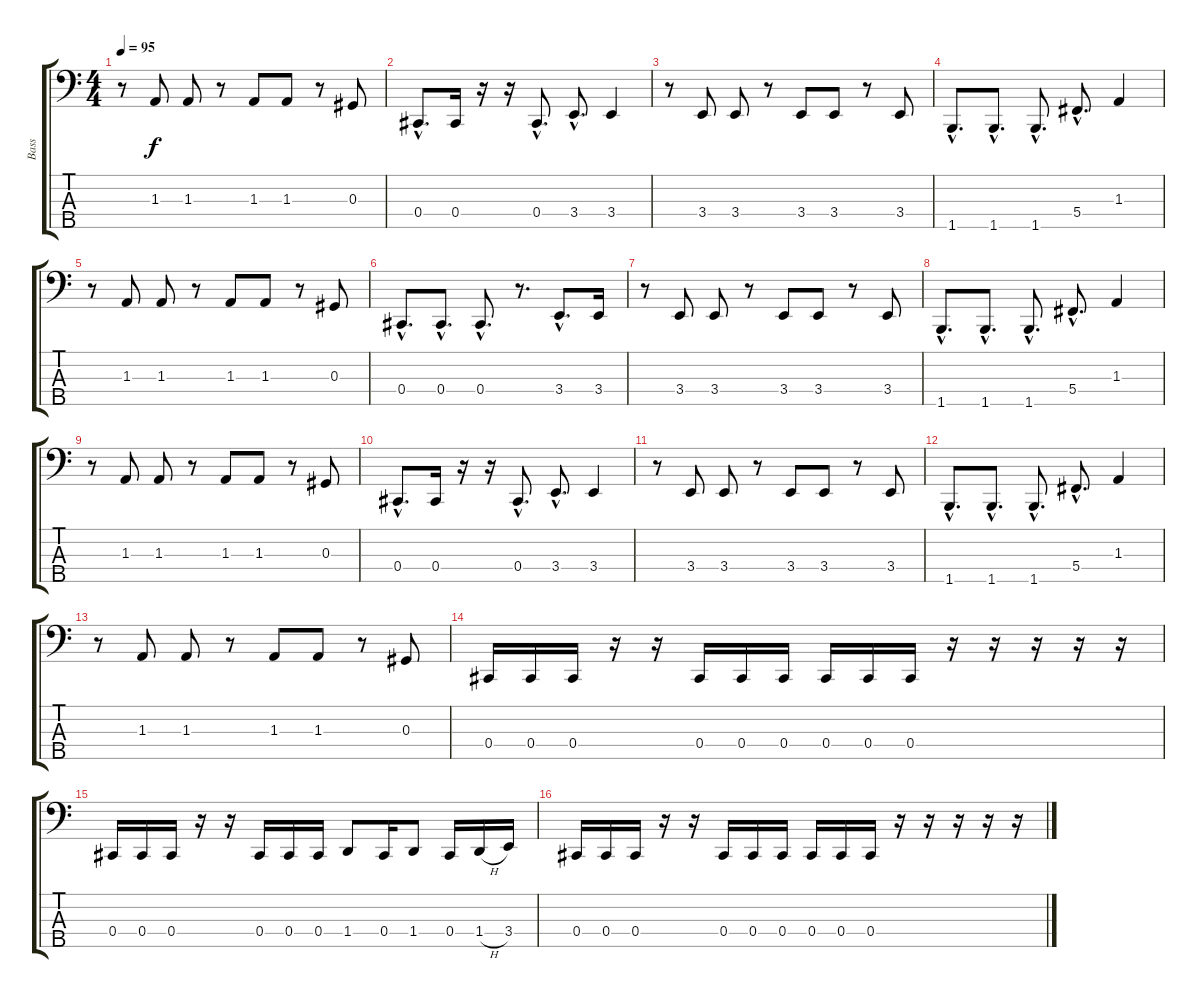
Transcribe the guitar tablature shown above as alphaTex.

\track ("Bass" "Bass") {instrument electricbasspick}
\staff {score tabs}
\tuning (Gb2 Db2 Ab1 Db1 Bb0) {hide}
\ts (4 4)
\tempo 95
\clef f4
\ks c
r.8{dy f} 1.3.8 1.3.8 r.8 1.3.8 1.3.8 r.8 0.3.8 |
0.4{hac}.8{d} 0.4.16 r.16 r.16 0.4{hac}.8{d} 3.4{hac}.8{d} 3.4.4 |
r.8 3.4.8 3.4.8 r.8 3.4.8 3.4.8 r.8 3.4.8 |
1.5{hac}.8{d} 1.5{hac}.8{d} 1.5{hac}.8{d} 5.4{hac}.8{d} 1.3.4 |
r.8 1.3.8 1.3.8 r.8 1.3.8 1.3.8 r.8 0.3.8 |
0.4{hac}.8{d} 0.4{hac}.8{d} 0.4{hac}.8{d} r.8{d} 3.4{hac}.8{d} 3.4.16 |
r.8 3.4.8 3.4.8 r.8 3.4.8 3.4.8 r.8 3.4.8 |
1.5{hac}.8{d} 1.5{hac}.8{d} 1.5{hac}.8{d} 5.4{hac}.8{d} 1.3.4 |
r.8 1.3.8 1.3.8 r.8 1.3.8 1.3.8 r.8 0.3.8 |
0.4{hac}.8{d} 0.4.16 r.16 r.16 0.4{hac}.8{d} 3.4{hac}.8{d} 3.4.4 |
r.8 3.4.8 3.4.8 r.8 3.4.8 3.4.8 r.8 3.4.8 |
1.5{hac}.8{d} 1.5{hac}.8{d} 1.5{hac}.8{d} 5.4{hac}.8{d} 1.3.4 |
r.8 1.3.8 1.3.8 r.8 1.3.8 1.3.8 r.8 0.3.8 |
0.4.16 0.4.16 0.4.16 r.16 r.16 0.4.16 0.4.16 0.4.16 0.4.16 0.4.16 0.4.16 r.16 r.16 r.16 r.16 r.16 |
0.4.16 0.4.16 0.4.16 r.16 r.16 0.4.16 0.4.16 0.4.16 1.4.8 0.4.16 1.4.8 0.4.16 1.4{h}.16 3.4.16 |
0.4.16 0.4.16 0.4.16 r.16 r.16 0.4.16 0.4.16 0.4.16 0.4.16 0.4.16 0.4.16 r.16 r.16 r.16 r.16 r.16
